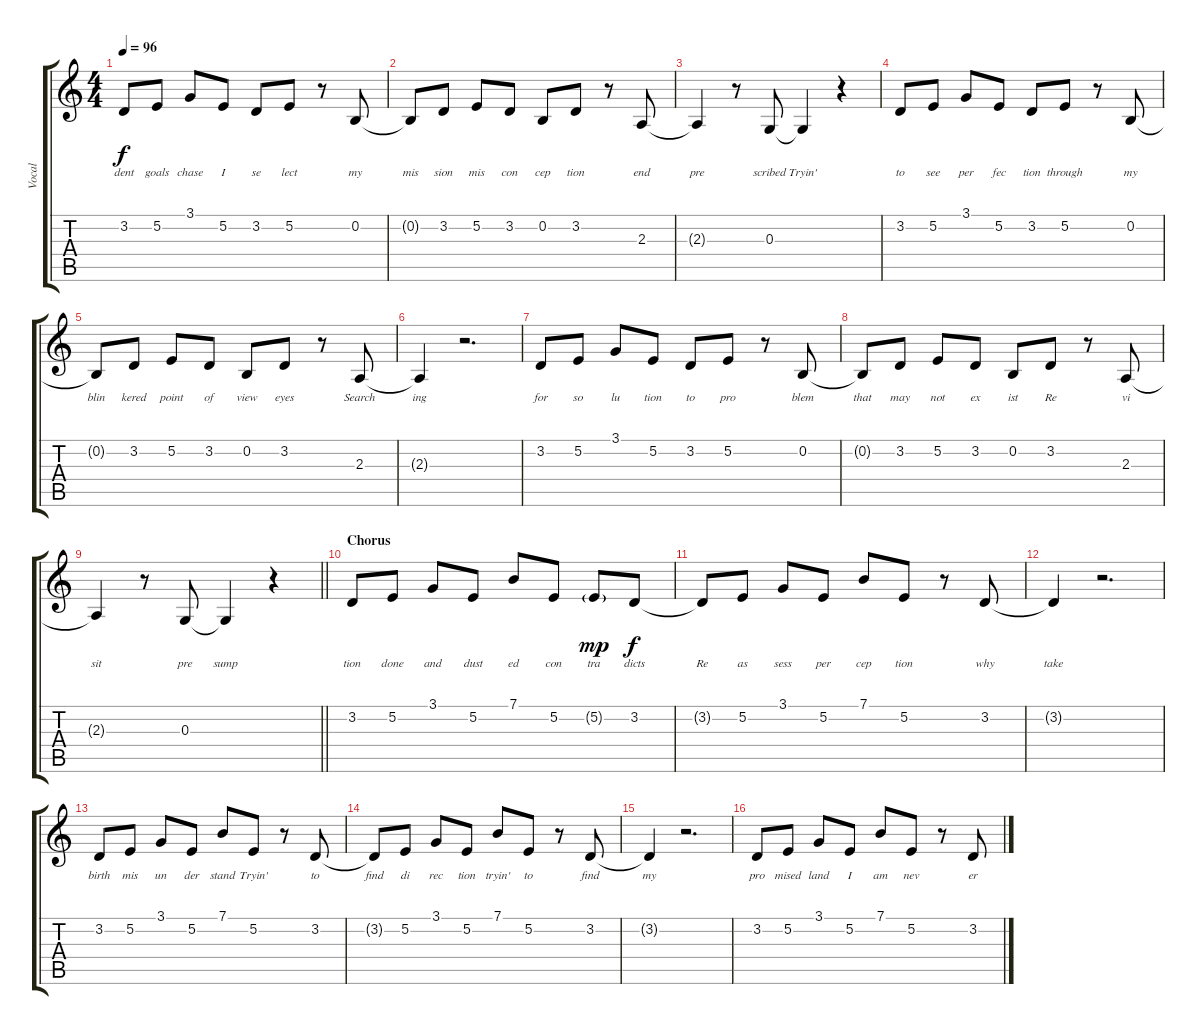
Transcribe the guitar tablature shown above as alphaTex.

\track ("Vocal" "Vocal") {instrument acousticgrandpiano}
\staff {score tabs}
\tuning (E4 B3 G3 D3 A2 E2) {hide}
\ts (4 4)
\tempo 96
\clef g2
\ks c
3.2.8{lyrics (0 "dent") lyrics (1 "") lyrics (2 "") lyrics (3 "") lyrics (4 "") dy f} 5.2.8{lyrics (0 "goals") lyrics (1 "") lyrics (2 "") lyrics (3 "") lyrics (4 "")} 3.1.8{lyrics (0 "chase") lyrics (1 "") lyrics (2 "") lyrics (3 "") lyrics (4 "")} 5.2.8{lyrics (0 "I") lyrics (1 "") lyrics (2 "") lyrics (3 "") lyrics (4 "")} 3.2.8{lyrics (0 "se") lyrics (1 "") lyrics (2 "") lyrics (3 "") lyrics (4 "")} 5.2.8{lyrics (0 "lect") lyrics (1 "") lyrics (2 "") lyrics (3 "") lyrics (4 "")} r.8 0.2.8{lyrics (0 "my") lyrics (1 "") lyrics (2 "") lyrics (3 "") lyrics (4 "")} |
0.2{t}.8{lyrics (0 "mis") lyrics (1 "") lyrics (2 "") lyrics (3 "") lyrics (4 "")} 3.2.8{lyrics (0 "sion") lyrics (1 "") lyrics (2 "") lyrics (3 "") lyrics (4 "")} 5.2.8{lyrics (0 "mis") lyrics (1 "") lyrics (2 "") lyrics (3 "") lyrics (4 "")} 3.2.8{lyrics (0 "con") lyrics (1 "") lyrics (2 "") lyrics (3 "") lyrics (4 "")} 0.2.8{lyrics (0 "cep") lyrics (1 "") lyrics (2 "") lyrics (3 "") lyrics (4 "")} 3.2.8{lyrics (0 "tion") lyrics (1 "") lyrics (2 "") lyrics (3 "") lyrics (4 "")} r.8 2.3.8{lyrics (0 "end") lyrics (1 "") lyrics (2 "") lyrics (3 "") lyrics (4 "")} |
2.3{t}.4{lyrics (0 "pre") lyrics (1 "") lyrics (2 "") lyrics (3 "") lyrics (4 "")} r.8 0.3.8{lyrics (0 "scribed") lyrics (1 "") lyrics (2 "") lyrics (3 "") lyrics (4 "")} 0.3{t}.4{lyrics (0 "Tryin'") lyrics (1 "") lyrics (2 "") lyrics (3 "") lyrics (4 "")} r.4 |
3.2.8{lyrics (0 "to") lyrics (1 "") lyrics (2 "") lyrics (3 "") lyrics (4 "")} 5.2.8{lyrics (0 "see") lyrics (1 "") lyrics (2 "") lyrics (3 "") lyrics (4 "")} 3.1.8{lyrics (0 "per") lyrics (1 "") lyrics (2 "") lyrics (3 "") lyrics (4 "")} 5.2.8{lyrics (0 "fec") lyrics (1 "") lyrics (2 "") lyrics (3 "") lyrics (4 "")} 3.2.8{lyrics (0 "tion") lyrics (1 "") lyrics (2 "") lyrics (3 "") lyrics (4 "")} 5.2.8{lyrics (0 "through") lyrics (1 "") lyrics (2 "") lyrics (3 "") lyrics (4 "")} r.8 0.2.8{lyrics (0 "my") lyrics (1 "") lyrics (2 "") lyrics (3 "") lyrics (4 "")} |
0.2{t}.8{lyrics (0 "blin") lyrics (1 "") lyrics (2 "") lyrics (3 "") lyrics (4 "")} 3.2.8{lyrics (0 "kered") lyrics (1 "") lyrics (2 "") lyrics (3 "") lyrics (4 "")} 5.2.8{lyrics (0 "point") lyrics (1 "") lyrics (2 "") lyrics (3 "") lyrics (4 "")} 3.2.8{lyrics (0 "of") lyrics (1 "") lyrics (2 "") lyrics (3 "") lyrics (4 "")} 0.2.8{lyrics (0 "view") lyrics (1 "") lyrics (2 "") lyrics (3 "") lyrics (4 "")} 3.2.8{lyrics (0 "eyes") lyrics (1 "") lyrics (2 "") lyrics (3 "") lyrics (4 "")} r.8 2.3.8{lyrics (0 "Search") lyrics (1 "") lyrics (2 "") lyrics (3 "") lyrics (4 "")} |
2.3{t}.4{lyrics (0 "ing") lyrics (1 "") lyrics (2 "") lyrics (3 "") lyrics (4 "")} r.2{d} |
3.2.8{lyrics (0 "for") lyrics (1 "") lyrics (2 "") lyrics (3 "") lyrics (4 "")} 5.2.8{lyrics (0 "so") lyrics (1 "") lyrics (2 "") lyrics (3 "") lyrics (4 "")} 3.1.8{lyrics (0 "lu") lyrics (1 "") lyrics (2 "") lyrics (3 "") lyrics (4 "")} 5.2.8{lyrics (0 "tion") lyrics (1 "") lyrics (2 "") lyrics (3 "") lyrics (4 "")} 3.2.8{lyrics (0 "to") lyrics (1 "") lyrics (2 "") lyrics (3 "") lyrics (4 "")} 5.2.8{lyrics (0 "pro") lyrics (1 "") lyrics (2 "") lyrics (3 "") lyrics (4 "")} r.8 0.2.8{lyrics (0 "blem") lyrics (1 "") lyrics (2 "") lyrics (3 "") lyrics (4 "")} |
0.2{t}.8{lyrics (0 "that") lyrics (1 "") lyrics (2 "") lyrics (3 "") lyrics (4 "")} 3.2.8{lyrics (0 "may") lyrics (1 "") lyrics (2 "") lyrics (3 "") lyrics (4 "")} 5.2.8{lyrics (0 "not") lyrics (1 "") lyrics (2 "") lyrics (3 "") lyrics (4 "")} 3.2.8{lyrics (0 "ex") lyrics (1 "") lyrics (2 "") lyrics (3 "") lyrics (4 "")} 0.2.8{lyrics (0 "ist") lyrics (1 "") lyrics (2 "") lyrics (3 "") lyrics (4 "")} 3.2.8{lyrics (0 "Re") lyrics (1 "") lyrics (2 "") lyrics (3 "") lyrics (4 "")} r.8 2.3.8{lyrics (0 "vi") lyrics (1 "") lyrics (2 "") lyrics (3 "") lyrics (4 "")} |
\barLineRight lightlight
2.3{t}.4{lyrics (0 "sit") lyrics (1 "") lyrics (2 "") lyrics (3 "") lyrics (4 "")} r.8 0.3.8{lyrics (0 "pre") lyrics (1 "") lyrics (2 "") lyrics (3 "") lyrics (4 "")} 0.3{t}.4{lyrics (0 "sump") lyrics (1 "") lyrics (2 "") lyrics (3 "") lyrics (4 "")} r.4 |
\section ("" "Chorus")
3.2.8{lyrics (0 "tion") lyrics (1 "") lyrics (2 "") lyrics (3 "") lyrics (4 "")} 5.2.8{lyrics (0 "done") lyrics (1 "") lyrics (2 "") lyrics (3 "") lyrics (4 "")} 3.1.8{lyrics (0 "and") lyrics (1 "") lyrics (2 "") lyrics (3 "") lyrics (4 "")} 5.2.8{lyrics (0 "dust") lyrics (1 "") lyrics (2 "") lyrics (3 "") lyrics (4 "")} 7.1.8{lyrics (0 "ed") lyrics (1 "") lyrics (2 "") lyrics (3 "") lyrics (4 "")} 5.2.8{lyrics (0 "con") lyrics (1 "") lyrics (2 "") lyrics (3 "") lyrics (4 "")} 5.2{g}.8{lyrics (0 "tra") lyrics (1 "") lyrics (2 "") lyrics (3 "") lyrics (4 "") dy mp} 3.2.8{lyrics (0 "dicts") lyrics (1 "") lyrics (2 "") lyrics (3 "") lyrics (4 "") dy f} |
3.2{t}.8{lyrics (0 "Re") lyrics (1 "") lyrics (2 "") lyrics (3 "") lyrics (4 "")} 5.2.8{lyrics (0 "as") lyrics (1 "") lyrics (2 "") lyrics (3 "") lyrics (4 "")} 3.1.8{lyrics (0 "sess") lyrics (1 "") lyrics (2 "") lyrics (3 "") lyrics (4 "")} 5.2.8{lyrics (0 "per") lyrics (1 "") lyrics (2 "") lyrics (3 "") lyrics (4 "")} 7.1.8{lyrics (0 "cep") lyrics (1 "") lyrics (2 "") lyrics (3 "") lyrics (4 "")} 5.2.8{lyrics (0 "tion") lyrics (1 "") lyrics (2 "") lyrics (3 "") lyrics (4 "")} r.8 3.2.8{lyrics (0 "why") lyrics (1 "") lyrics (2 "") lyrics (3 "") lyrics (4 "")} |
3.2{t}.4{lyrics (0 "take") lyrics (1 "") lyrics (2 "") lyrics (3 "") lyrics (4 "")} r.2{d} |
3.2.8{lyrics (0 "birth") lyrics (1 "") lyrics (2 "") lyrics (3 "") lyrics (4 "")} 5.2.8{lyrics (0 "mis") lyrics (1 "") lyrics (2 "") lyrics (3 "") lyrics (4 "")} 3.1.8{lyrics (0 "un") lyrics (1 "") lyrics (2 "") lyrics (3 "") lyrics (4 "")} 5.2.8{lyrics (0 "der") lyrics (1 "") lyrics (2 "") lyrics (3 "") lyrics (4 "")} 7.1.8{lyrics (0 "stand") lyrics (1 "") lyrics (2 "") lyrics (3 "") lyrics (4 "")} 5.2.8{lyrics (0 "Tryin'") lyrics (1 "") lyrics (2 "") lyrics (3 "") lyrics (4 "")} r.8 3.2.8{lyrics (0 "to") lyrics (1 "") lyrics (2 "") lyrics (3 "") lyrics (4 "")} |
3.2{t}.8{lyrics (0 "find") lyrics (1 "") lyrics (2 "") lyrics (3 "") lyrics (4 "")} 5.2.8{lyrics (0 "di") lyrics (1 "") lyrics (2 "") lyrics (3 "") lyrics (4 "")} 3.1.8{lyrics (0 "rec") lyrics (1 "") lyrics (2 "") lyrics (3 "") lyrics (4 "")} 5.2.8{lyrics (0 "tion") lyrics (1 "") lyrics (2 "") lyrics (3 "") lyrics (4 "")} 7.1.8{lyrics (0 "tryin'") lyrics (1 "") lyrics (2 "") lyrics (3 "") lyrics (4 "")} 5.2.8{lyrics (0 "to") lyrics (1 "") lyrics (2 "") lyrics (3 "") lyrics (4 "")} r.8 3.2.8{lyrics (0 "find") lyrics (1 "") lyrics (2 "") lyrics (3 "") lyrics (4 "")} |
3.2{t}.4{lyrics (0 "my") lyrics (1 "") lyrics (2 "") lyrics (3 "") lyrics (4 "")} r.2{d} |
3.2.8{lyrics (0 "pro") lyrics (1 "") lyrics (2 "") lyrics (3 "") lyrics (4 "")} 5.2.8{lyrics (0 "mised") lyrics (1 "") lyrics (2 "") lyrics (3 "") lyrics (4 "")} 3.1.8{lyrics (0 "land") lyrics (1 "") lyrics (2 "") lyrics (3 "") lyrics (4 "")} 5.2.8{lyrics (0 "I") lyrics (1 "") lyrics (2 "") lyrics (3 "") lyrics (4 "")} 7.1.8{lyrics (0 "am") lyrics (1 "") lyrics (2 "") lyrics (3 "") lyrics (4 "")} 5.2.8{lyrics (0 "nev") lyrics (1 "") lyrics (2 "") lyrics (3 "") lyrics (4 "")} r.8 3.2.8{lyrics (0 "er") lyrics (1 "") lyrics (2 "") lyrics (3 "") lyrics (4 "")}
